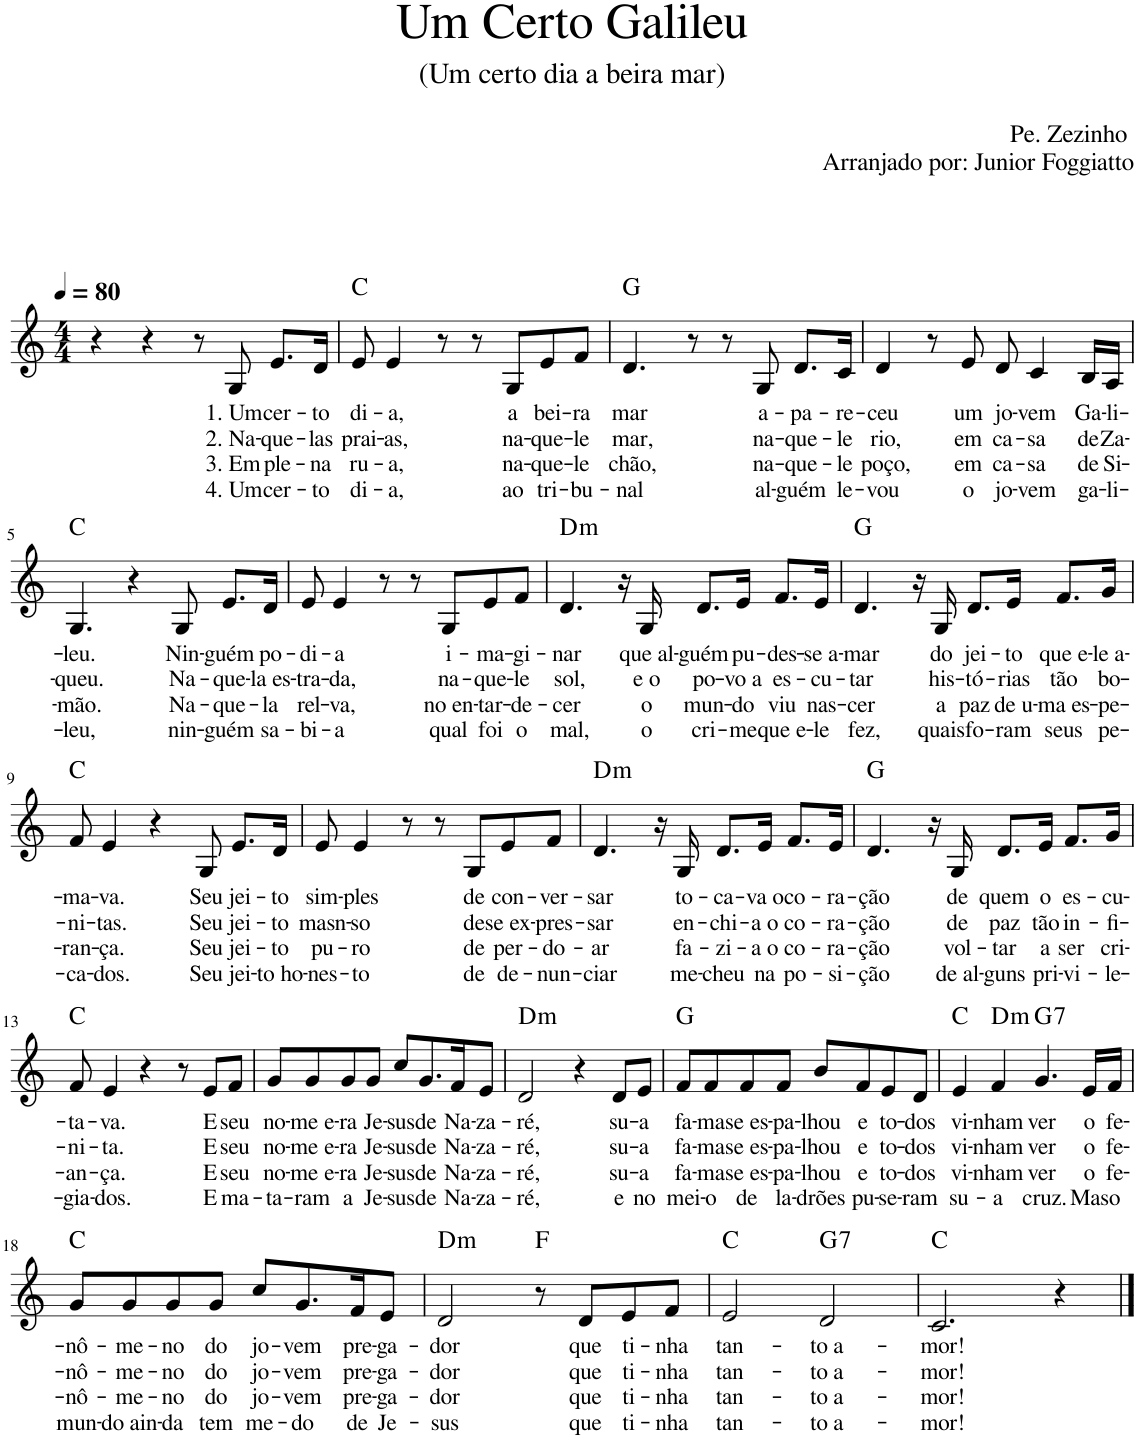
**kern	**text	**text	**text	**text	**harte
*part1	*part1	*part1	*part1	*part1	*part1
*staff1	*staff1	*staff1	*staff1	*staff1	*
*I"Voz	*	*	*	*	*
*I'Vo.	*	*	*	*	*
*clefG2	*	*	*	*	*
*k[]	*	*	*	*	*
*M4/4	*	*	*	*	*
*MM80	*	*	*	*	*
=1	=1	=1	=1	=1	=1
4r	.	.	.	.	.
4r	.	.	.	.	.
8r	.	.	.	.	.
!	!LO:LY:b	!LO:LY:b	!LO:LY:b	!LO:LY:b	!
8G/	1. Um	2. Na-	3. Em	4. Um	.
!	!LO:LY:b	!LO:LY:b	!LO:LY:b	!LO:LY:b	!
8.e/L	cer-	-que-	ple-	cer-	.
!	!LO:LY:b	!LO:LY:b	!LO:LY:b	!LO:LY:b	!
16d/Jk	-to	-las	-na	-to	.
=2	=2	=2	=2	=2	=2
!	!LO:LY:b	!LO:LY:b	!LO:LY:b	!LO:LY:b	!
8e/	di-	prai-	ru-	di-	C:maj
!	!LO:LY:b	!LO:LY:b	!LO:LY:b	!LO:LY:b	!
4e/	-a,	-as,	-a,	-a,	.
8r	.	.	.	.	.
8r	.	.	.	.	.
!	!LO:LY:b	!LO:LY:b	!LO:LY:b	!LO:LY:b	!
8G/L	a	na-	na-	ao	.
!	!LO:LY:b	!LO:LY:b	!LO:LY:b	!LO:LY:b	!
8e/	bei-	-que-	-que-	tri-	.
!	!LO:LY:b	!LO:LY:b	!LO:LY:b	!LO:LY:b	!
8f/J	-ra	-le	-le	-bu-	.
=3	=3	=3	=3	=3	=3
!	!LO:LY:b	!LO:LY:b	!LO:LY:b	!LO:LY:b	!
4.d/	mar	mar,	chão,	-nal	G:maj
8r	.	.	.	.	.
8r	.	.	.	.	.
!	!LO:LY:b	!LO:LY:b	!LO:LY:b	!LO:LY:b	!
8G/	a-	na-	na-	al-	.
!	!LO:LY:b	!LO:LY:b	!LO:LY:b	!LO:LY:b	!
8.d/L	-pa-	-que-	-que-	-guém	.
!	!LO:LY:b	!LO:LY:b	!LO:LY:b	!LO:LY:b	!
16c/Jk	-re-	-le	-le	le-	.
=4	=4	=4	=4	=4	=4
!	!LO:LY:b	!LO:LY:b	!LO:LY:b	!LO:LY:b	!
4d/	-ceu	rio,	poço,	-vou	.
8r	.	.	.	.	.
!	!LO:LY:b	!LO:LY:b	!LO:LY:b	!LO:LY:b	!
8e/	um	em	em	o	.
!	!LO:LY:b	!LO:LY:b	!LO:LY:b	!LO:LY:b	!
8d/	jo-	ca-	ca-	jo-	.
!	!LO:LY:b	!LO:LY:b	!LO:LY:b	!LO:LY:b	!
4c/	-vem	-sa	-sa	-vem	.
!	!LO:LY:b	!LO:LY:b	!LO:LY:b	!LO:LY:b	!
16B/LL	Ga-	de	de	ga-	.
!	!LO:LY:b	!LO:LY:b	!LO:LY:b	!LO:LY:b	!
16A/JJ	-li-	Za-	Si-	-li-	.
!!LO:LB:g=z
=5	=5	=5	=5	=5	=5
!	!LO:LY:b	!LO:LY:b	!LO:LY:b	!LO:LY:b	!
4.G/	-leu.	-queu.	-mão.	-leu,	C:maj
4r	.	.	.	.	.
!	!LO:LY:b	!LO:LY:b	!LO:LY:b	!LO:LY:b	!
8G/	Nin-	Na-	Na-	nin-	.
!	!LO:LY:b	!LO:LY:b	!LO:LY:b	!LO:LY:b	!
8.e/L	-guém	-que-	-que-	-guém	.
!	!LO:LY:b	!LO:LY:b	!LO:LY:b	!LO:LY:b	!
16d/Jk	po-	-la es-	-la	sa-	.
=6	=6	=6	=6	=6	=6
!	!LO:LY:b	!LO:LY:b	!LO:LY:b	!LO:LY:b	!
8e/	-di-	-tra-	rel-	-bi-	.
!	!LO:LY:b	!LO:LY:b	!LO:LY:b	!LO:LY:b	!
4e/	-a	-da,	-va,	-a	.
8r	.	.	.	.	.
8r	.	.	.	.	.
!	!LO:LY:b	!LO:LY:b	!LO:LY:b	!LO:LY:b	!
8G/L	i-	na-	no en-	qual	.
!	!LO:LY:b	!LO:LY:b	!LO:LY:b	!LO:LY:b	!
8e/	-ma-	-que-	-tar-	foi	.
!	!LO:LY:b	!LO:LY:b	!LO:LY:b	!LO:LY:b	!
8f/J	-gi-	-le	-de-	o	.
=7	=7	=7	=7	=7	=7
!	!LO:LY:b	!LO:LY:b	!LO:LY:b	!LO:LY:b	!LO:H:kt=m
4.d/	-nar	sol,	-cer	mal,	D:min
16r	.	.	.	.	.
!	!LO:LY:b	!LO:LY:b	!LO:LY:b	!LO:LY:b	!
16G/	que al-	e o	o	o	.
!	!LO:LY:b	!LO:LY:b	!LO:LY:b	!LO:LY:b	!
8.d/L	-guém	po-	mun-	cri-	.
!	!LO:LY:b	!LO:LY:b	!LO:LY:b	!LO:LY:b	!
16e/Jk	pu-	-vo a	-do	-me	.
!	!LO:LY:b	!LO:LY:b	!LO:LY:b	!LO:LY:b	!
8.f/L	-des-	es-	viu	que e-	.
!	!LO:LY:b	!LO:LY:b	!LO:LY:b	!LO:LY:b	!
16e/Jk	-se a-	-cu-	nas-	-le	.
=8	=8	=8	=8	=8	=8
!	!LO:LY:b	!LO:LY:b	!LO:LY:b	!LO:LY:b	!
4.d/	-mar	-tar	-cer	fez,	G:maj
16r	.	.	.	.	.
!	!LO:LY:b	!LO:LY:b	!LO:LY:b	!LO:LY:b	!
16G/	do	his-	a	quais	.
!	!LO:LY:b	!LO:LY:b	!LO:LY:b	!LO:LY:b	!
8.d/L	jei-	-tó-	paz	fo-	.
!	!LO:LY:b	!LO:LY:b	!LO:LY:b	!LO:LY:b	!
16e/Jk	-to	-rias	de u-	-ram	.
!	!LO:LY:b	!LO:LY:b	!LO:LY:b	!LO:LY:b	!
8.f/L	que e-	tão	-ma es-	seus	.
!	!LO:LY:b	!LO:LY:b	!LO:LY:b	!LO:LY:b	!
16g/Jk	-le a-	bo-	-pe-	pe-	.
!!LO:LB:g=z
=9	=9	=9	=9	=9	=9
!	!LO:LY:b	!LO:LY:b	!LO:LY:b	!LO:LY:b	!
8f/	-ma-	-ni-	-ran-	-ca-	C:maj
!	!LO:LY:b	!LO:LY:b	!LO:LY:b	!LO:LY:b	!
4e/	-va.	-tas.	-ça.	-dos.	.
4r	.	.	.	.	.
!	!LO:LY:b	!LO:LY:b	!LO:LY:b	!LO:LY:b	!
8G/	Seu	Seu	Seu	Seu	.
!	!LO:LY:b	!LO:LY:b	!LO:LY:b	!LO:LY:b	!
8.e/L	jei-	jei-	jei-	jei-	.
!	!LO:LY:b	!LO:LY:b	!LO:LY:b	!LO:LY:b	!
16d/Jk	-to	-to	-to	-to ho-	.
=10	=10	=10	=10	=10	=10
!	!LO:LY:b	!LO:LY:b	!LO:LY:b	!LO:LY:b	!
8e/	sim-	masn-	pu-	-nes-	.
!	!LO:LY:b	!LO:LY:b	!LO:LY:b	!LO:LY:b	!
4e/	-ples	-so	-ro	-to	.
8r	.	.	.	.	.
8r	.	.	.	.	.
!	!LO:LY:b	!LO:LY:b	!LO:LY:b	!LO:LY:b	!
8G/L	de	de	de	de	.
!	!LO:LY:b	!LO:LY:b	!LO:LY:b	!LO:LY:b	!
8e/	con-	se ex-	per-	de-	.
!	!LO:LY:b	!LO:LY:b	!LO:LY:b	!LO:LY:b	!
8f/J	-ver-	-pres-	-do-	-nun-	.
=11	=11	=11	=11	=11	=11
!	!LO:LY:b	!LO:LY:b	!LO:LY:b	!LO:LY:b	!LO:H:kt=m
4.d/	-sar	-sar	-ar	-ciar	D:min
16r	.	.	.	.	.
!	!LO:LY:b	!LO:LY:b	!LO:LY:b	!LO:LY:b	!
16G/	to-	en-	fa-	me-	.
!	!LO:LY:b	!LO:LY:b	!LO:LY:b	!LO:LY:b	!
8.d/L	-ca-	-chi-	-zi-	-cheu	.
!	!LO:LY:b	!LO:LY:b	!LO:LY:b	!LO:LY:b	!
16e/Jk	-va o	-a o	-a o	na	.
!	!LO:LY:b	!LO:LY:b	!LO:LY:b	!LO:LY:b	!
8.f/L	co-	co-	co-	po-	.
!	!LO:LY:b	!LO:LY:b	!LO:LY:b	!LO:LY:b	!
16e/Jk	-ra-	-ra-	-ra-	-si-	.
=12	=12	=12	=12	=12	=12
!	!LO:LY:b	!LO:LY:b	!LO:LY:b	!LO:LY:b	!
4.d/	-ção	-ção	-ção	-ção	G:maj
16r	.	.	.	.	.
!	!LO:LY:b	!LO:LY:b	!LO:LY:b	!LO:LY:b	!
16G/	de	de	vol-	de al-	.
!	!LO:LY:b	!LO:LY:b	!LO:LY:b	!LO:LY:b	!
8.d/L	quem	paz	-tar	-guns	.
!	!LO:LY:b	!LO:LY:b	!LO:LY:b	!LO:LY:b	!
16e/Jk	o	tão	a	pri-	.
!	!LO:LY:b	!LO:LY:b	!LO:LY:b	!LO:LY:b	!
8.f/L	es-	in-	ser	-vi-	.
!	!LO:LY:b	!LO:LY:b	!LO:LY:b	!LO:LY:b	!
16g/Jk	-cu-	-fi-	cri-	-le-	.
!!LO:LB:g=z
=13	=13	=13	=13	=13	=13
!	!LO:LY:b	!LO:LY:b	!LO:LY:b	!LO:LY:b	!
8f/	-ta-	-ni-	-an-	-gia-	C:maj
!	!LO:LY:b	!LO:LY:b	!LO:LY:b	!LO:LY:b	!
4e/	-va.	-ta.	-ça.	-dos.	.
4r	.	.	.	.	.
8r	.	.	.	.	.
!	!LO:LY:b	!LO:LY:b	!LO:LY:b	!LO:LY:b	!
8e/L	E	E	E	E	.
!	!LO:LY:b	!LO:LY:b	!LO:LY:b	!LO:LY:b	!
8f/J	seu	seu	seu	ma-	.
=14	=14	=14	=14	=14	=14
!	!LO:LY:b	!LO:LY:b	!LO:LY:b	!LO:LY:b	!
8g/L	no-	no-	no-	-ta-	.
!	!LO:LY:b	!LO:LY:b	!LO:LY:b	!LO:LY:b	!
8g/	-me e-	-me e-	-me e-	-ram	.
!	!LO:LY:b	!LO:LY:b	!LO:LY:b	!LO:LY:b	!
8g/	-ra	-ra	-ra	a	.
!	!LO:LY:b	!LO:LY:b	!LO:LY:b	!LO:LY:b	!
8g/J	Je-	Je-	Je-	Je-	.
!	!LO:LY:b	!LO:LY:b	!LO:LY:b	!LO:LY:b	!
8cc/L	-sus	-sus	-sus	-sus	.
!	!LO:LY:b	!LO:LY:b	!LO:LY:b	!LO:LY:b	!
8.g/	de	de	de	de	.
!	!LO:LY:b	!LO:LY:b	!LO:LY:b	!LO:LY:b	!
16f/K	Na-	Na-	Na-	Na-	.
!	!LO:LY:b	!LO:LY:b	!LO:LY:b	!LO:LY:b	!
8e/J	-za-	-za-	-za-	-za-	.
=15	=15	=15	=15	=15	=15
!	!LO:LY:b	!LO:LY:b	!LO:LY:b	!LO:LY:b	!LO:H:kt=m
2d/	-ré,	-ré,	-ré,	-ré,	D:min
4r	.	.	.	.	.
!	!LO:LY:b	!LO:LY:b	!LO:LY:b	!LO:LY:b	!
8d/L	su-	su-	su-	e	.
!	!LO:LY:b	!LO:LY:b	!LO:LY:b	!LO:LY:b	!
8e/J	-a	-a	-a	no	.
=16	=16	=16	=16	=16	=16
!	!LO:LY:b	!LO:LY:b	!LO:LY:b	!LO:LY:b	!
8f/L	fa-	fa-	fa-	mei-	G:maj
!	!LO:LY:b	!LO:LY:b	!LO:LY:b	!LO:LY:b	!
8f/	-ma	-ma	-ma	-o	.
!	!LO:LY:b	!LO:LY:b	!LO:LY:b	!LO:LY:b	!
8f/	se es-	se es-	se es-	de	.
!	!LO:LY:b	!LO:LY:b	!LO:LY:b	!LO:LY:b	!
8f/J	-pa-	-pa-	-pa-	la-	.
!	!LO:LY:b	!LO:LY:b	!LO:LY:b	!LO:LY:b	!
8b/L	-lhou	-lhou	-lhou	-drões	.
!	!LO:LY:b	!LO:LY:b	!LO:LY:b	!LO:LY:b	!
8f/	e	e	e	pu-	.
!	!LO:LY:b	!LO:LY:b	!LO:LY:b	!LO:LY:b	!
8e/	to-	to-	to-	-se-	.
!	!LO:LY:b	!LO:LY:b	!LO:LY:b	!LO:LY:b	!
8d/J	-dos	-dos	-dos	-ram	.
=17	=17	=17	=17	=17	=17
!	!LO:LY:b	!LO:LY:b	!LO:LY:b	!LO:LY:b	!
4e/	vi-	vi-	vi-	su-	C:maj
!	!LO:LY:b	!LO:LY:b	!LO:LY:b	!LO:LY:b	!LO:H:kt=m
4f/	-nham	-nham	-nham	-a	D:min
!	!LO:LY:b	!LO:LY:b	!LO:LY:b	!LO:LY:b	!LO:H:kt=7
4.g/	ver	ver	ver	cruz.	G:7
!	!LO:LY:b	!LO:LY:b	!LO:LY:b	!LO:LY:b	!
16e/LL	o	o	o	Mas	.
!	!LO:LY:b	!LO:LY:b	!LO:LY:b	!LO:LY:b	!
16f/JJ	fe-	fe-	fe-	o	.
!!LO:LB:g=z
=18	=18	=18	=18	=18	=18
!	!LO:LY:b	!LO:LY:b	!LO:LY:b	!LO:LY:b	!
8g/L	-nô-	-nô-	-nô-	mun-	C:maj
!	!LO:LY:b	!LO:LY:b	!LO:LY:b	!LO:LY:b	!
8g/	-me-	-me-	-me-	-do ain-	.
!	!LO:LY:b	!LO:LY:b	!LO:LY:b	!LO:LY:b	!
8g/	-no	-no	-no	-da	.
!	!LO:LY:b	!LO:LY:b	!LO:LY:b	!LO:LY:b	!
8g/J	do	do	do	tem	.
!	!LO:LY:b	!LO:LY:b	!LO:LY:b	!LO:LY:b	!
8cc/L	jo-	jo-	jo-	me-	.
!	!LO:LY:b	!LO:LY:b	!LO:LY:b	!LO:LY:b	!
8.g/	-vem	-vem	-vem	-do	.
!	!LO:LY:b	!LO:LY:b	!LO:LY:b	!LO:LY:b	!
16f/K	pre-	pre-	pre-	de	.
!	!LO:LY:b	!LO:LY:b	!LO:LY:b	!LO:LY:b	!
8e/J	-ga-	-ga-	-ga-	Je-	.
=19	=19	=19	=19	=19	=19
!	!LO:LY:b	!LO:LY:b	!LO:LY:b	!LO:LY:b	!LO:H:kt=m
2d/	-dor	-dor	-dor	-sus	D:min
8r	.	.	.	.	F:maj
!	!LO:LY:b	!LO:LY:b	!LO:LY:b	!LO:LY:b	!
8d/L	que	que	que	que	.
!	!LO:LY:b	!LO:LY:b	!LO:LY:b	!LO:LY:b	!
8e/	ti-	ti-	ti-	ti-	.
!	!LO:LY:b	!LO:LY:b	!LO:LY:b	!LO:LY:b	!
8f/J	-nha	-nha	-nha	-nha	.
=20	=20	=20	=20	=20	=20
!	!LO:LY:b	!LO:LY:b	!LO:LY:b	!LO:LY:b	!
2e/	tan-	tan-	tan-	tan-	C:maj
!	!LO:LY:b	!LO:LY:b	!LO:LY:b	!LO:LY:b	!LO:H:kt=7
2d/	-to a-	-to a-	-to a-	-to a-	G:7
=21	=21	=21	=21	=21	=21
!	!LO:LY:b	!LO:LY:b	!LO:LY:b	!LO:LY:b	!
2.c/	-mor!	-mor!	-mor!	-mor!	C:maj
4r	.	.	.	.	.
==	==	==	==	==	==
*-	*-	*-	*-	*-	*-
